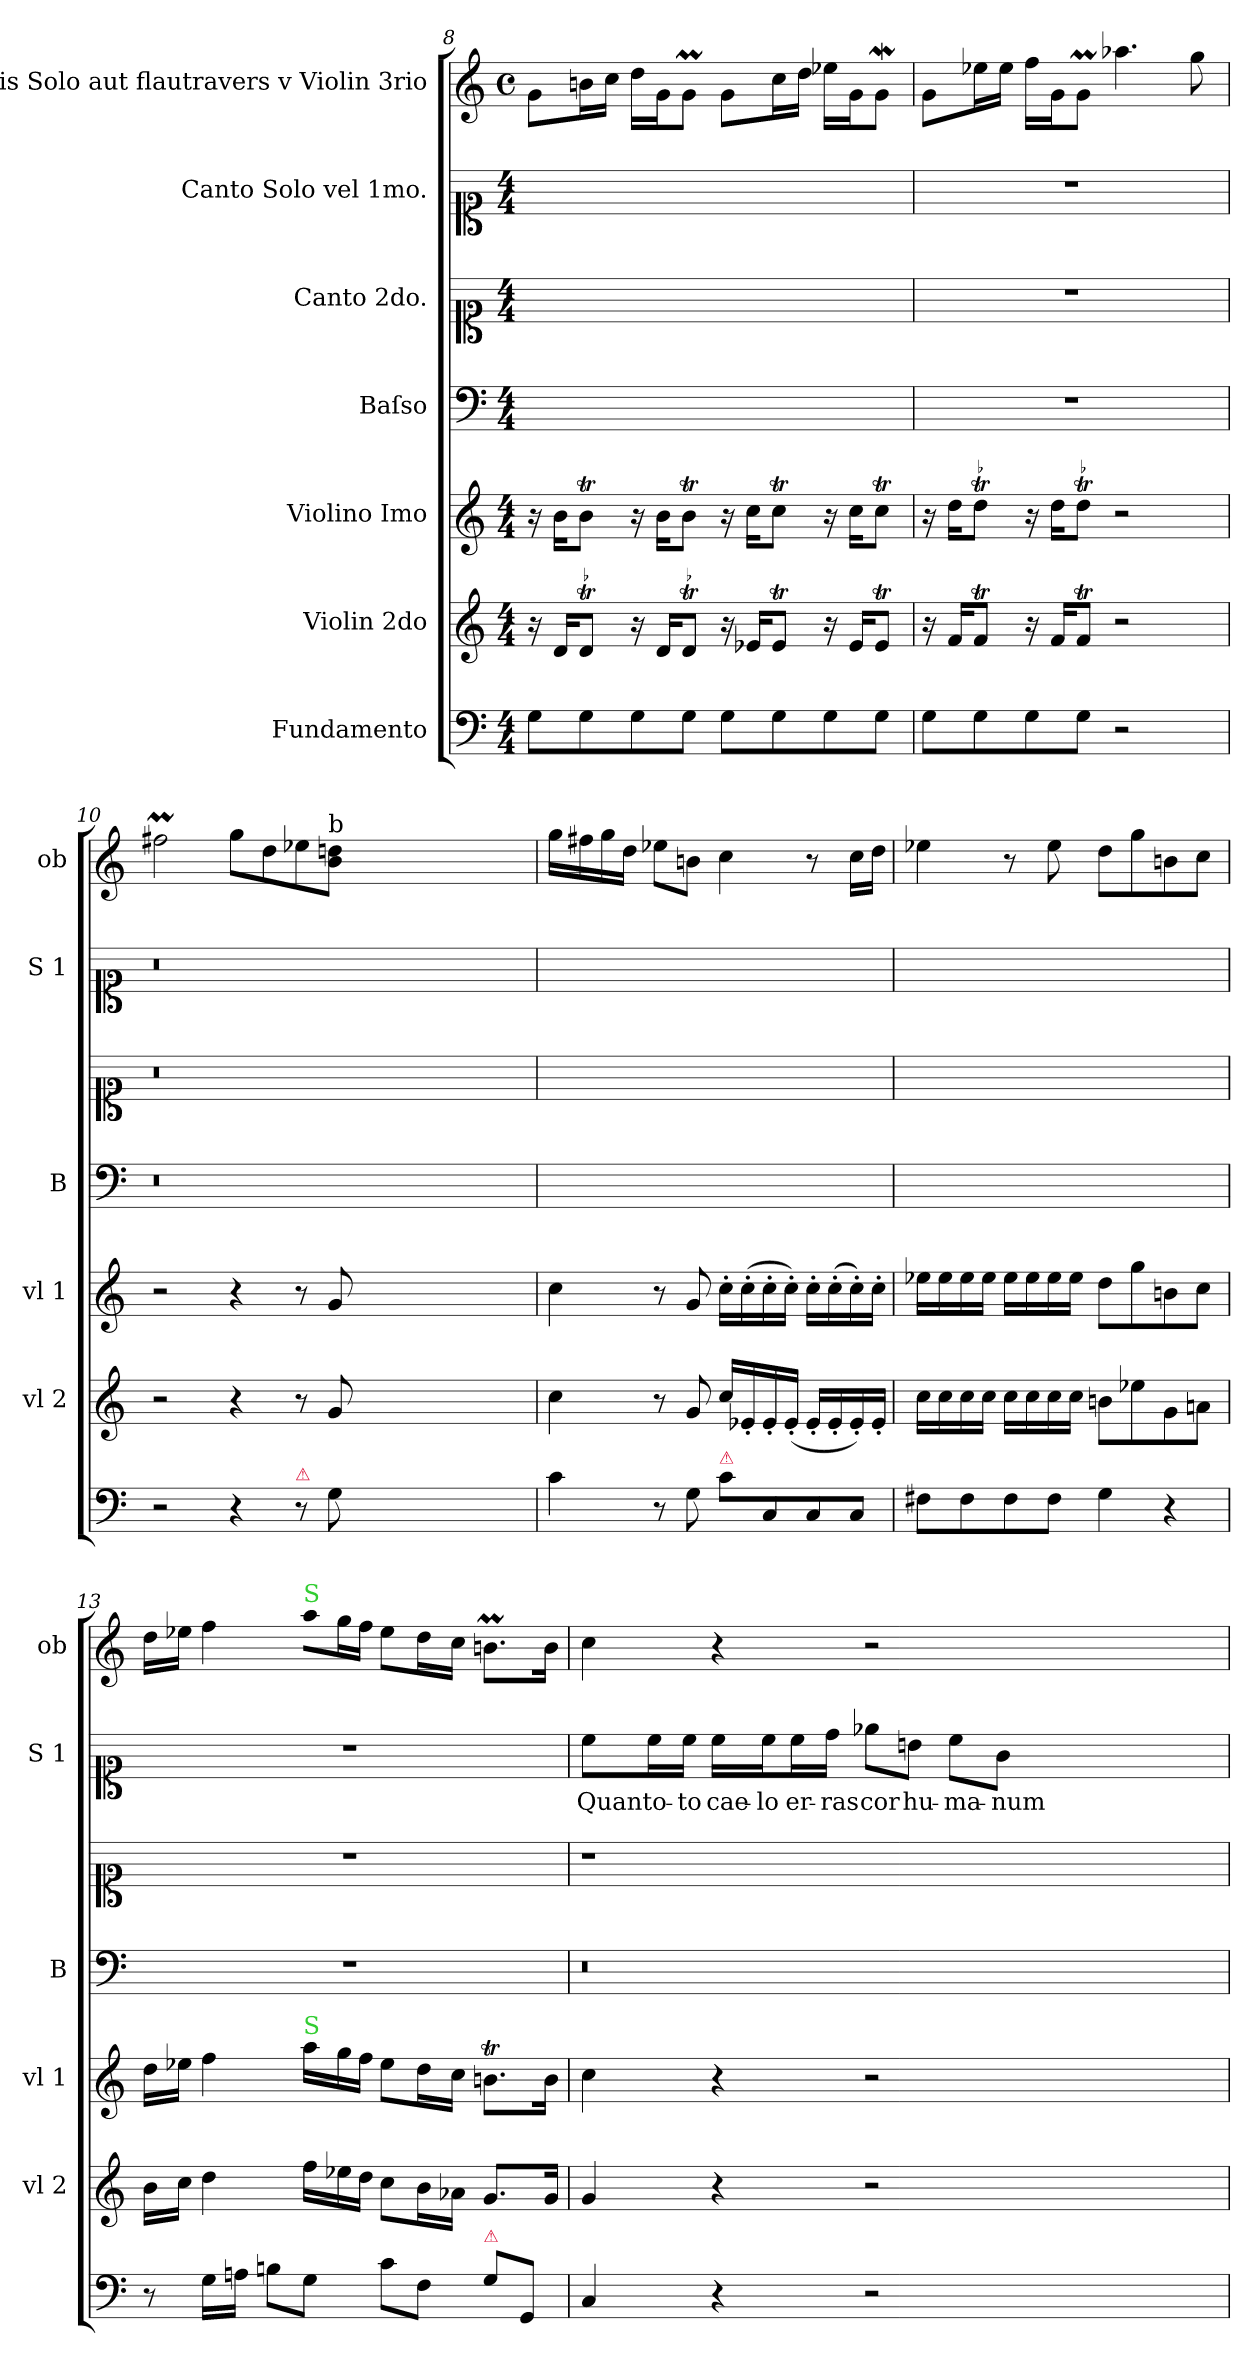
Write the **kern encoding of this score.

**kern	**kern	**kern	**kern	**kern	**kern	**text	**kern
*part7	*part6	*part5	*part4	*part3	*part2	*part2	*part1
*staff7	*staff6	*staff5	*staff4	*staff3	*staff2	*staff2	*staff1
*I"Fundamento	*I"Violin 2do	*I"Violino Imo	*I"Baſso	*I"Canto 2do.	*I"Canto Solo vel 1mo.	*	*I"Hobois Solo aut flautravers v Violin 3rio
*	*I'vl 2	*I'vl 1	*I'B	*	*I'S 1	*	*I'ob
*clefF4	*clefG2	*clefG2	*clefF4	*clefC1	*clefC1	*	*clefG2
*M4/4	*M4/4	*M4/4	*M4/4	*M4/4	*M4/4	*	*M4/4
*	*	*	*	*	*	*	*met(c)
=8	=8	=8	=8	=8	=8	=8	=8
8G\L	16r	16r	1ryy	1ryy	1ryy	.	8g\L
.	16d/KL	16b\KL	.	.	.	.	.
8G\	8dt/J	8bt\J	.	.	.	.	16bn\L
.	.	.	.	.	.	.	16cc\JJ
8G\	16r	16r	.	.	.	.	16dd\LL
.	16d/KL	16b\KL	.	.	.	.	16g\J
8G\J	8dt/J	8bt\J	.	.	.	.	8gM\J
8G\L	16r	16r	.	.	.	.	8g\L
.	16e-/KL	16cc\KL	.	.	.	.	.
8G\	8e-T/J	8ccT\J	.	.	.	.	16cc\L
.	.	.	.	.	.	.	16dd\JJ
8G\	16r	16r	.	.	.	.	16ee-\LL
.	16e-/KL	16cc\KL	.	.	.	.	16g\J
8G\J	8e-T/J	8ccT\J	.	.	.	.	8gW\J
=9	=9	=9	=9	=9	=9	=9	=9
8G\L	16r	16r	1r	1r	1r	.	8g\L
.	16f/KL	16dd\KL	.	.	.	.	.
8G\	8fT/J	8ddt\J	.	.	.	.	16ee-\L
.	.	.	.	.	.	.	16ee-\JJ
8G\	16r	16r	.	.	.	.	16ff\LL
.	16f/KL	16dd\KL	.	.	.	.	16g\J
8G\J	8fT/J	8ddt\J	.	.	.	.	8gM\J
2r	2r	2r	.	.	.	.	4.aa-X\
.	.	.	.	.	.	.	8gg\
=10	=10	=10	=10	=10	=10	=10	=10
2r	2r	2r	0.r	0.r	0.r	.	2ff#Xm\
4r	4r	4r	.	.	.	.	8gg\L
.	.	.	.	.	.	.	8dd\
!LO:TX:a:color=crimson:t=⚠	!	!	!	!	!	!	!
8r	8r	8r	.	.	.	.	8ee-\
!	!	!	!	!	!	!	!LO:TX:a:t=b
8G\	8g/	8g/	.	.	.	.	8b\ 8ddn\J
0ryy	0ryy	0ryy	.	.	.	.	0ryy
=11	=11	=11	=11	=11	=11	=11	=11
4c\	4cc\	4cc\	1ryy	1ryy	1ryy	.	16gg\LL
.	.	.	.	.	.	.	16ff#X\
.	.	.	.	.	.	.	16gg\
.	.	.	.	.	.	.	16dd\JJ
8r	8r	8r	.	.	.	.	8ee-\L
8G\	8g/	8g/	.	.	.	.	8bn\J
!LO:TX:a:color=crimson:t=⚠	!	!	!	!	!	!	!
8c\L	16cc/LL	16cc'\LL	.	.	.	.	4cc\
.	16e-'/	(16cc'\	.	.	.	.	.
8C/	16e-'/	16cc'\	.	.	.	.	.
.	(16e-'/JJ	16cc'\JJ)	.	.	.	.	.
8C/	16e-'/LL	16cc'\LL	.	.	.	.	8r
.	16e-'/	(16cc'\	.	.	.	.	.
8C/J	16e-'/)	16cc'\)	.	.	.	.	16cc\LL
.	16e-'/JJ	16cc'\JJ	.	.	.	.	16dd\JJ
=12	=12	=12	=12	=12	=12	=12	=12
8F#X\L	16cc\LL	16ee-\LL	1ryy	1ryy	1ryy	.	4ee-\
.	16cc\	16ee-\	.	.	.	.	.
8F#\	16cc\	16ee-\	.	.	.	.	.
.	16cc\JJ	16ee-\JJ	.	.	.	.	.
8F#\	16cc\LL	16ee-\LL	.	.	.	.	8r
.	16cc\	16ee-\	.	.	.	.	.
8F#\J	16cc\	16ee-\	.	.	.	.	8ee-\
.	16cc\JJ	16ee-\JJ	.	.	.	.	.
4G\	8bn\L	8dd\L	.	.	.	.	8dd\L
.	8ee-\	8gg\	.	.	.	.	8gg\
4r	8g\	8bn\	.	.	.	.	8bn\
.	8an\J	8cc\J	.	.	.	.	8cc\J
=13	=13	=13	=13	=13	=13	=13	=13
8r	16b\LL	16dd\LL	1r	1r	1rb	.	16dd\LL
.	16cc\JJ	16ee-\JJ	.	.	.	.	16ee-\JJ
16G\LL	4dd\	4ff\	.	.	.	.	4ff\
16An\JJ	.	.	.	.	.	.	.
8Bn\L	.	.	.	.	.	.	.
*	*Xtuplet	*Xtuplet	*	*	*	*	*Xtuplet
!	!	!	!	!	!	!	!LO:TX:a:color=limegreen:t=S
!	!	!LO:TX:a:color=limegreen:t=S	!	!	!	!	!
!	!	!	!	!	!	!	!LO:N:vis=8
8G\J	24ff\LL	24aa\LL	.	.	.	.	24aa\L
.	24ee-\	24gg\	.	.	.	.	24gg\L
.	24dd\JJ	24ff\JJ	.	.	.	.	24ff\JJ
8c\L	8cc\L	8ee-\L	.	.	.	.	8ee-\L
8F\J	16b\L	16dd\L	.	.	.	.	16dd\L
.	16a-X\JJ	16cc\JJ	.	.	.	.	16cc\JJ
!LO:TX:a:color=crimson:t=⚠	!	!	!	!	!	!	!
8G\L	8.g/L	8.bnt\L	.	.	.	.	8.bnm\L
8GG/J	.	.	.	.	.	.	.
.	16g/Jk	16b\Jk	.	.	.	.	16b\Jk
=14	=14	=14	=14	=14	=14	=14	=14
4C/	4g/	4cc\	0.r	1r	8cc\L	Quan	4cc\
.	.	.	.	.	16cc\L	to-	.
.	.	.	.	.	16cc\JJ	-to	.
4r	4r	4r	.	.	16cc\LL	cae-	4r
.	.	.	.	.	16cc\J	-lo	.
.	.	.	.	.	16cc\L	er-	.
.	.	.	.	.	16dd\JJ	-ras	.
2r	2r	2r	.	.	8ee-\L	cor	2r
.	.	.	.	.	8bn\J	hu-	.
.	.	.	.	.	8cc\L	-ma-	.
.	.	.	.	.	8g\J	-num	.
0ryy	0ryy	0ryy	.	0ryy	0ryy	.	0ryy
=	=	=	=	=	=	=	=
*-	*-	*-	*-	*-	*-	*-	*-
